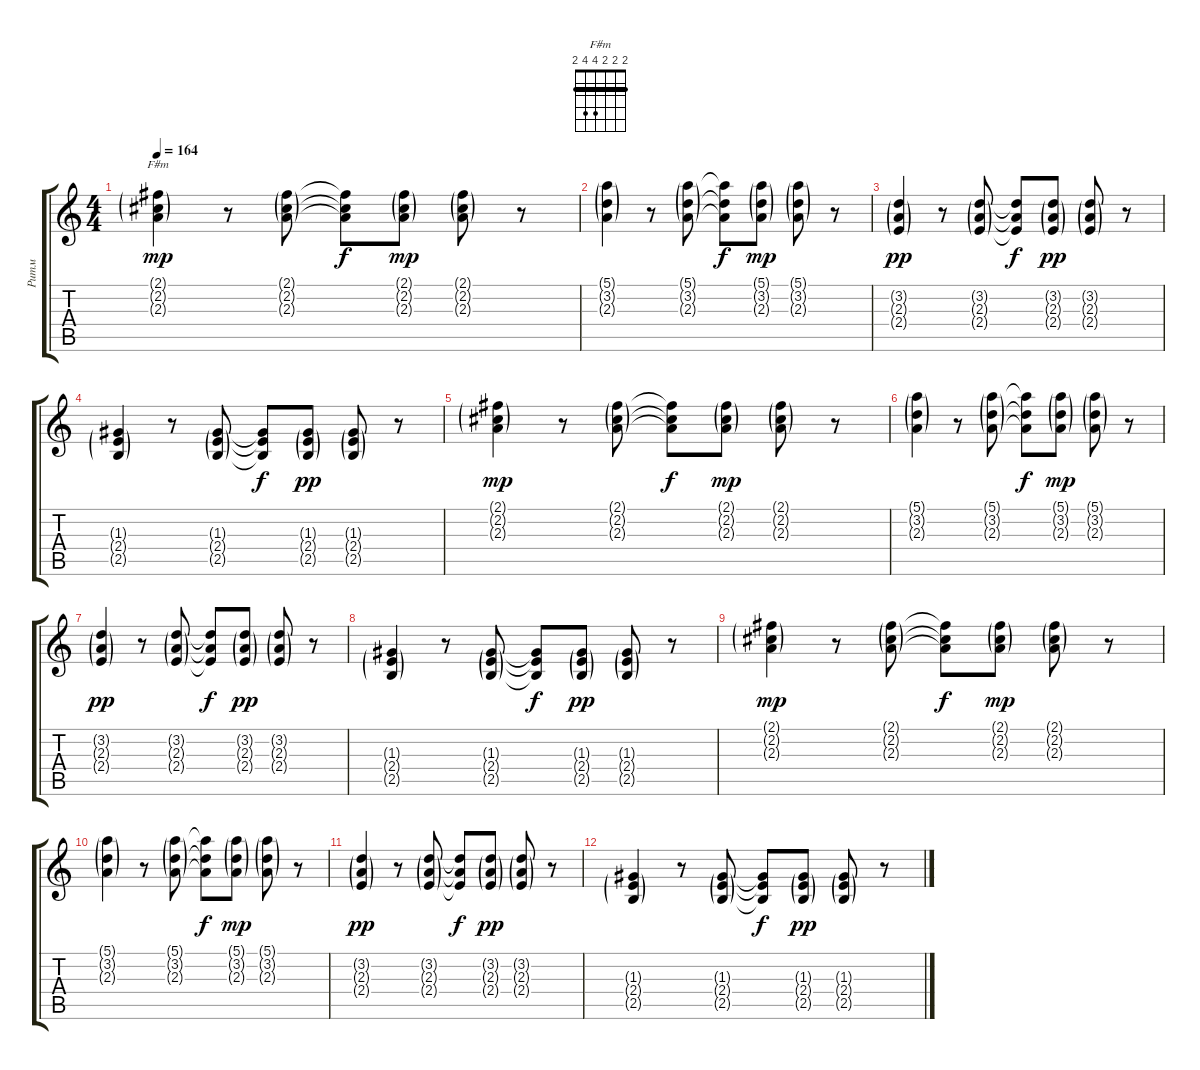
\track ("Ритм" "Ритм") {instrument electricguitarclean}
\staff {score tabs}
\tuning (E4 B3 G3 D3 A2 E2) {hide}
\chord ("F#m" 2 2 2 4 4 2) {barre 2}
\ts (4 4)
\tempo 164
\clef g2
\ks c
(2.1{g} 2.2{g} 2.3{g}).4{ch "F#m" dy mp} r.8 (2.1{g} 2.2{g} 2.3{g}).8 (2.1{t} 2.2{t} 2.3{t}).8{dy f} (2.1{g} 2.2{g} 2.3{g}).8{dy mp} (2.1{g} 2.2{g} 2.3{g}).8 r.8 |
(5.1{g} 3.2{g} 2.3{g}).4 r.8 (5.1{g} 3.2{g} 2.3{g}).8 (5.1{t} 3.2{t} 2.3{t}).8{dy f} (5.1{g} 3.2{g} 2.3{g}).8{dy mp} (5.1{g} 3.2{g} 2.3{g}).8 r.8 |
(3.2{g} 2.3{g} 2.4{g}).4{dy pp} r.8 (3.2{g} 2.3{g} 2.4{g}).8 (3.2{t} 2.3{t} 2.4{t}).8{dy f} (3.2{g} 2.3{g} 2.4{g}).8{dy pp} (3.2{g} 2.3{g} 2.4{g}).8 r.8 |
(1.3{g} 2.4{g} 2.5{g}).4 r.8 (1.3{g} 2.4{g} 2.5{g}).8 (1.3{t} 2.4{t} 2.5{t}).8{dy f} (1.3{g} 2.4{g} 2.5{g}).8{dy pp} (1.3{g} 2.4{g} 2.5{g}).8 r.8 |
(2.1{g} 2.2{g} 2.3{g}).4{dy mp} r.8 (2.1{g} 2.2{g} 2.3{g}).8 (2.1{t} 2.2{t} 2.3{t}).8{dy f} (2.1{g} 2.2{g} 2.3{g}).8{dy mp} (2.1{g} 2.2{g} 2.3{g}).8 r.8 |
(5.1{g} 3.2{g} 2.3{g}).4 r.8 (5.1{g} 3.2{g} 2.3{g}).8 (5.1{t} 3.2{t} 2.3{t}).8{dy f} (5.1{g} 3.2{g} 2.3{g}).8{dy mp} (5.1{g} 3.2{g} 2.3{g}).8 r.8 |
(3.2{g} 2.3{g} 2.4{g}).4{dy pp} r.8 (3.2{g} 2.3{g} 2.4{g}).8 (3.2{t} 2.3{t} 2.4{t}).8{dy f} (3.2{g} 2.3{g} 2.4{g}).8{dy pp} (3.2{g} 2.3{g} 2.4{g}).8 r.8 |
(1.3{g} 2.4{g} 2.5{g}).4 r.8 (1.3{g} 2.4{g} 2.5{g}).8 (1.3{t} 2.4{t} 2.5{t}).8{dy f} (1.3{g} 2.4{g} 2.5{g}).8{dy pp} (1.3{g} 2.4{g} 2.5{g}).8 r.8 |
(2.1{g} 2.2{g} 2.3{g}).4{dy mp} r.8 (2.1{g} 2.2{g} 2.3{g}).8 (2.1{t} 2.2{t} 2.3{t}).8{dy f} (2.1{g} 2.2{g} 2.3{g}).8{dy mp} (2.1{g} 2.2{g} 2.3{g}).8 r.8 |
(5.1{g} 3.2{g} 2.3{g}).4 r.8 (5.1{g} 3.2{g} 2.3{g}).8 (5.1{t} 3.2{t} 2.3{t}).8{dy f} (5.1{g} 3.2{g} 2.3{g}).8{dy mp} (5.1{g} 3.2{g} 2.3{g}).8 r.8 |
(3.2{g} 2.3{g} 2.4{g}).4{dy pp} r.8 (3.2{g} 2.3{g} 2.4{g}).8 (3.2{t} 2.3{t} 2.4{t}).8{dy f} (3.2{g} 2.3{g} 2.4{g}).8{dy pp} (3.2{g} 2.3{g} 2.4{g}).8 r.8 |
(1.3{g} 2.4{g} 2.5{g}).4 r.8 (1.3{g} 2.4{g} 2.5{g}).8 (1.3{t} 2.4{t} 2.5{t}).8{dy f} (1.3{g} 2.4{g} 2.5{g}).8{dy pp} (1.3{g} 2.4{g} 2.5{g}).8 r.8
